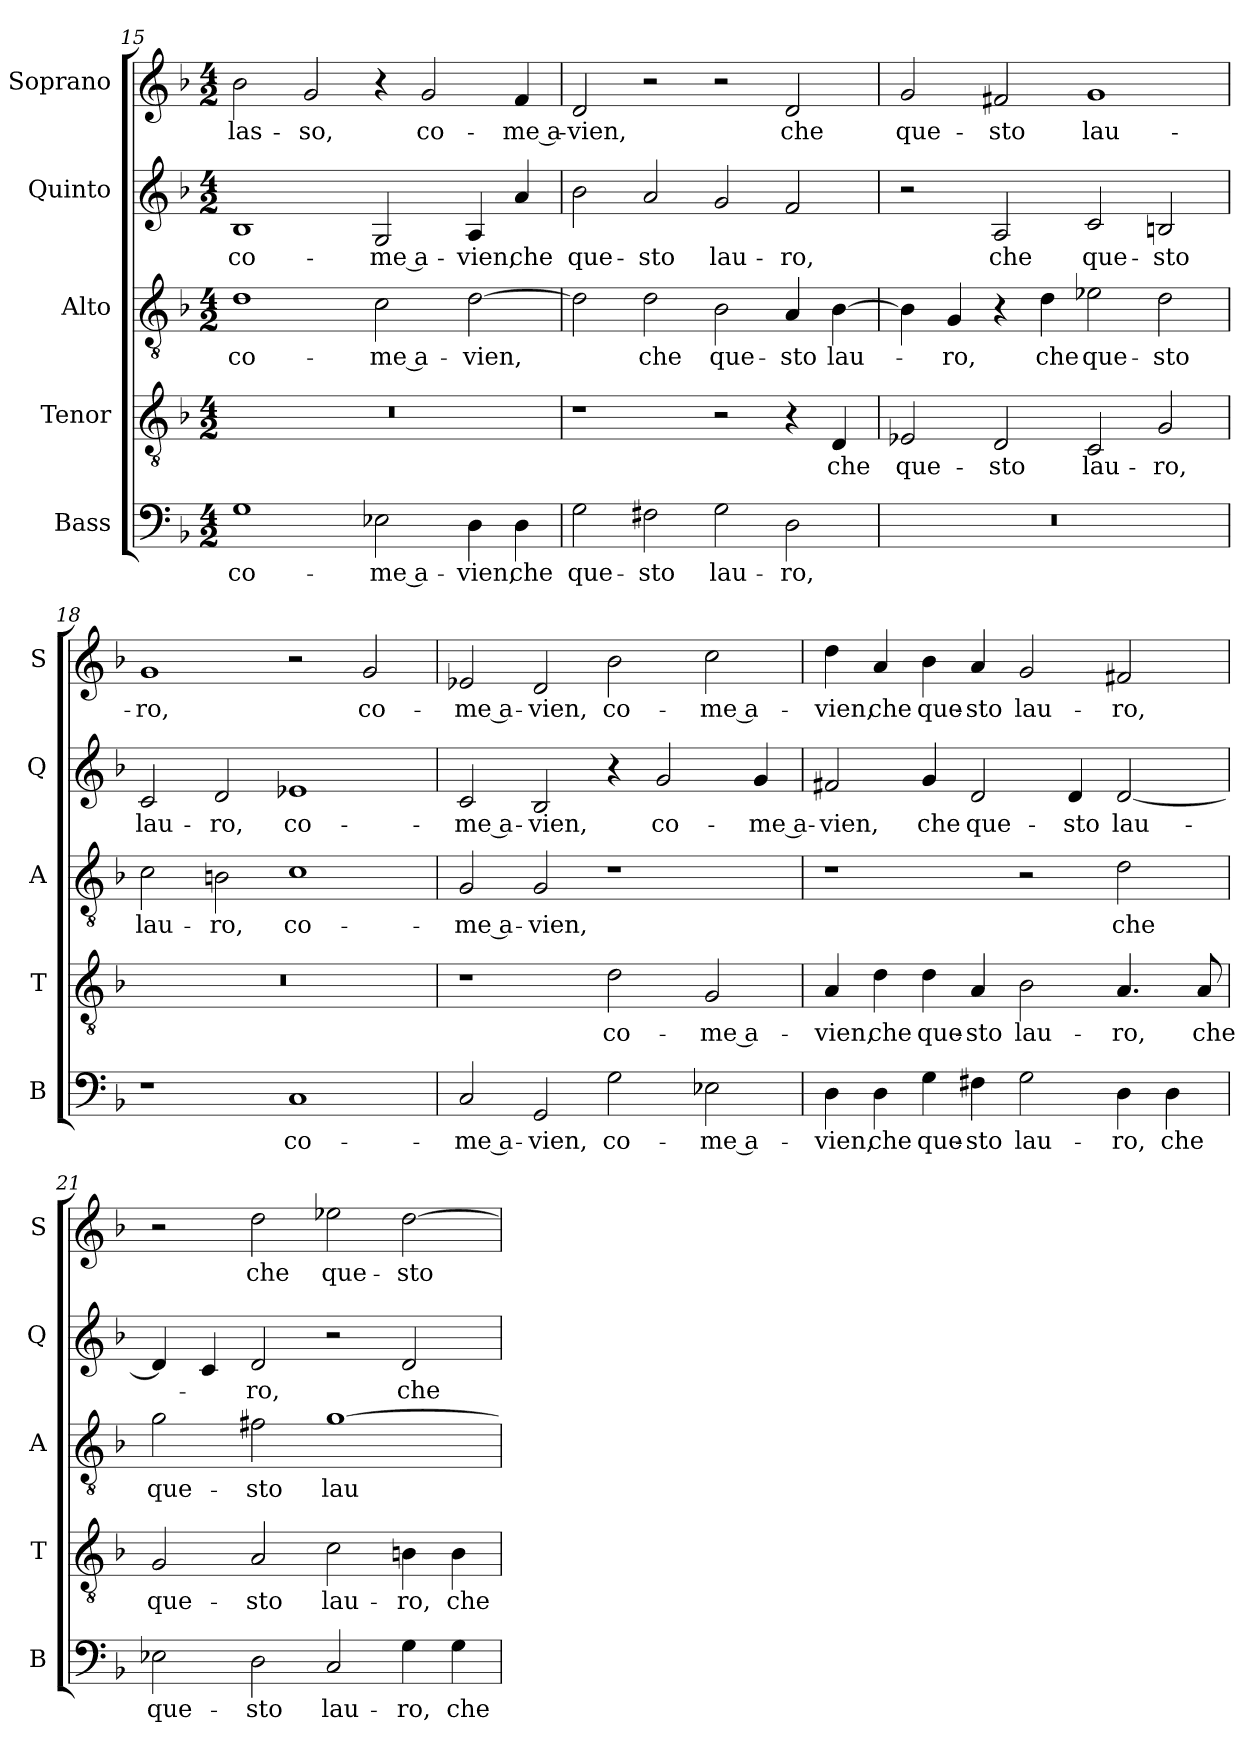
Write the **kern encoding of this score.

**kern	**text	**kern	**text	**kern	**text	**kern	**text	**kern	**text
*part5	*part5	*part4	*part4	*part3	*part3	*part2	*part2	*part1	*part1
*staff5	*staff5	*staff4	*staff4	*staff3	*staff3	*staff2	*staff2	*staff1	*staff1
*I"Bass	*	*I"Tenor	*	*I"Alto	*	*I"Quinto	*	*I"Soprano	*
*I'B	*	*I'T	*	*I'A	*	*I'Q	*	*I'S	*
!!LO:LB:g=z
*clefF4	*	*clefGv2	*	*clefGv2	*	*clefG2	*	*clefG2	*
*k[b-]	*	*k[b-]	*	*k[b-]	*	*k[b-]	*	*k[b-]	*
*F:	*	*F:	*	*F:	*	*F:	*	*F:	*
*M4/2	*	*M4/2	*	*M4/2	*	*M4/2	*	*M4/2	*
=15	=15	=15	=15	=15	=15	=15	=15	=15	=15
!	!LO:LY:b	!	!	!	!LO:LY:b	!	!LO:LY:b	!	!LO:LY:b
1G	co-	0r	.	1d	co-	1B-	co-	2b-\	las-
!	!	!	!	!	!	!	!	!	!LO:LY:b
.	.	.	.	.	.	.	.	2g/	-so,
!	!LO:LY:b	!	!	!	!LO:LY:b	!	!LO:LY:b	!	!
2E-X\	-me a-	.	.	2c\	-me a-	2G/	-me a-	4r	.
!	!	!	!	!	!	!	!	!	!LO:LY:b
.	.	.	.	.	.	.	.	2g/	co-
!	!LO:LY:b	!	!	!	!LO:LY:b	!	!LO:LY:b	!	!
4D\	-vien,	.	.	[2d\	-vien,	4A/	-vien,	.	.
!	!LO:LY:b	!	!	!	!	!	!LO:LY:b	!	!LO:LY:b
4D\	che	.	.	.	.	4a/	che	4f/	-me a-
=16	=16	=16	=16	=16	=16	=16	=16	=16	=16
!	!LO:LY:b	!	!	!	!	!	!LO:LY:b	!	!LO:LY:b
2G\	que-	1r	.	2d\]	.	2b-\	que-	2d/	-vien,
!	!LO:LY:b	!	!	!	!LO:LY:b	!	!LO:LY:b	!	!
2F#X\	-sto	.	.	2d\	che	2a/	-sto	2r	.
!	!LO:LY:b	!	!	!	!LO:LY:b	!	!LO:LY:b	!	!
2G\	lau-	2r	.	2B-\	que-	2g/	lau-	2r	.
!	!LO:LY:b	!	!	!	!LO:LY:b	!	!LO:LY:b	!	!LO:LY:b
2D\	-ro,	4r	.	4A/	-sto	2f/	-ro,	2d/	che
!	!	!	!LO:LY:b	!	!LO:LY:b	!	!	!	!
.	.	4D/	che	[4B-\	lau-	.	.	.	.
=17	=17	=17	=17	=17	=17	=17	=17	=17	=17
!	!	!	!LO:LY:b	!	!	!	!	!	!LO:LY:b
0r	.	2E-X/	que-	4B-\]	.	2r	.	2g/	que-
!	!	!	!	!	!LO:LY:b	!	!	!	!
.	.	.	.	4G/	-ro,	.	.	.	.
!	!	!	!LO:LY:b	!	!	!	!LO:LY:b	!	!LO:LY:b
.	.	2D/	-sto	4r	.	2A/	che	2f#X/	-sto
!	!	!	!	!	!LO:LY:b	!	!	!	!
.	.	.	.	4d\	che	.	.	.	.
!	!	!	!LO:LY:b	!	!LO:LY:b	!	!LO:LY:b	!	!LO:LY:b
.	.	2C/	lau-	2e-X\	que-	2c/	que-	1g	lau-
!	!	!	!LO:LY:b	!	!LO:LY:b	!	!LO:LY:b	!	!
.	.	2G/	-ro,	2d\	-sto	2Bn/	-sto	.	.
=18	=18	=18	=18	=18	=18	=18	=18	=18	=18
!	!	!	!	!	!LO:LY:b	!	!LO:LY:b	!	!LO:LY:b
1r	.	0r	.	2c\	lau-	2c/	lau-	1g	-ro,
!	!	!	!	!	!LO:LY:b	!	!LO:LY:b	!	!
.	.	.	.	2Bn\	-ro,	2d/	-ro,	.	.
!	!LO:LY:b	!	!	!	!LO:LY:b	!	!LO:LY:b	!	!
1C	co-	.	.	1c	co-	1e-X	co-	2r	.
!	!	!	!	!	!	!	!	!	!LO:LY:b
.	.	.	.	.	.	.	.	2g/	co-
!!LO:PB:g=z
=19	=19	=19	=19	=19	=19	=19	=19	=19	=19
!	!LO:LY:b	!	!	!	!LO:LY:b	!	!LO:LY:b	!	!LO:LY:b
2C/	-me a-	1r	.	2G/	-me a-	2c/	-me a-	2e-X/	-me a-
!	!LO:LY:b	!	!	!	!LO:LY:b	!	!LO:LY:b	!	!LO:LY:b
2GG/	-vien,	.	.	2G/	-vien,	2B-/	-vien,	2d/	-vien,
!	!LO:LY:b	!	!LO:LY:b	!	!	!	!	!	!LO:LY:b
2G\	co-	2d\	co-	1r	.	4r	.	2b-\	co-
!	!	!	!	!	!	!	!LO:LY:b	!	!
.	.	.	.	.	.	2g/	co-	.	.
!	!LO:LY:b	!	!LO:LY:b	!	!	!	!	!	!LO:LY:b
2E-X\	-me a-	2G/	-me a-	.	.	.	.	2cc\	-me a-
!	!	!	!	!	!	!	!LO:LY:b	!	!
.	.	.	.	.	.	4g/	-me a-	.	.
=20	=20	=20	=20	=20	=20	=20	=20	=20	=20
!	!LO:LY:b	!	!LO:LY:b	!	!	!	!LO:LY:b	!	!LO:LY:b
4D\	-vien,	4A/	-vien,	1r	.	2f#X/	-vien,	4dd\	-vien,
!	!LO:LY:b	!	!LO:LY:b	!	!	!	!	!	!LO:LY:b
4D\	che	4d\	che	.	.	.	.	4a/	che
!	!LO:LY:b	!	!LO:LY:b	!	!	!	!LO:LY:b	!	!LO:LY:b
4G\	que-	4d\	que-	.	.	4g/	che	4b-\	que-
!	!LO:LY:b	!	!LO:LY:b	!	!	!	!LO:LY:b	!	!LO:LY:b
4F#X\	-sto	4A/	-sto	.	.	2d/	que-	4a/	-sto
!	!LO:LY:b	!	!LO:LY:b	!	!	!	!	!	!LO:LY:b
2G\	lau-	2B-\	lau-	2r	.	.	.	2g/	lau-
!	!	!	!	!	!	!	!LO:LY:b	!	!
.	.	.	.	.	.	4d/	-sto	.	.
!	!LO:LY:b	!	!LO:LY:b	!	!LO:LY:b	!	!LO:LY:b	!	!LO:LY:b
4D\	-ro,	4.A/	-ro,	2d\	che	[2d/	lau-	2f#X/	-ro,
!	!LO:LY:b	!	!	!	!	!	!	!	!
4D\	che	.	.	.	.	.	.	.	.
!	!	!	!LO:LY:b	!	!	!	!	!	!
.	.	8A/	che	.	.	.	.	.	.
=21	=21	=21	=21	=21	=21	=21	=21	=21	=21
!	!LO:LY:b	!	!LO:LY:b	!	!LO:LY:b	!	!	!	!
2E-X\	que-	2G/	que-	2g\	que-	4d/]	.	2r	.
.	.	.	.	.	.	4c/	.	.	.
!	!LO:LY:b	!	!LO:LY:b	!	!LO:LY:b	!	!LO:LY:b	!	!LO:LY:b
2D\	-sto	2A/	-sto	2f#X\	-sto	2d/	-ro,	2dd\	che
!	!LO:LY:b	!	!LO:LY:b	!	!LO:LY:b	!	!	!	!LO:LY:b
2C/	lau-	2c\	lau-	[1g	lau-	2r	.	2ee-X\	que-
!	!LO:LY:b	!	!LO:LY:b	!	!	!	!LO:LY:b	!	!LO:LY:b
4G\	-ro,	4Bn\	-ro,	.	.	2d/	che	[2dd\	-sto
!	!LO:LY:b	!	!LO:LY:b	!	!	!	!	!	!
4G\	che	4B\	che	.	.	.	.	.	.
=	=	=	=	=	=	=	=	=	=
*-	*-	*-	*-	*-	*-	*-	*-	*-	*-
